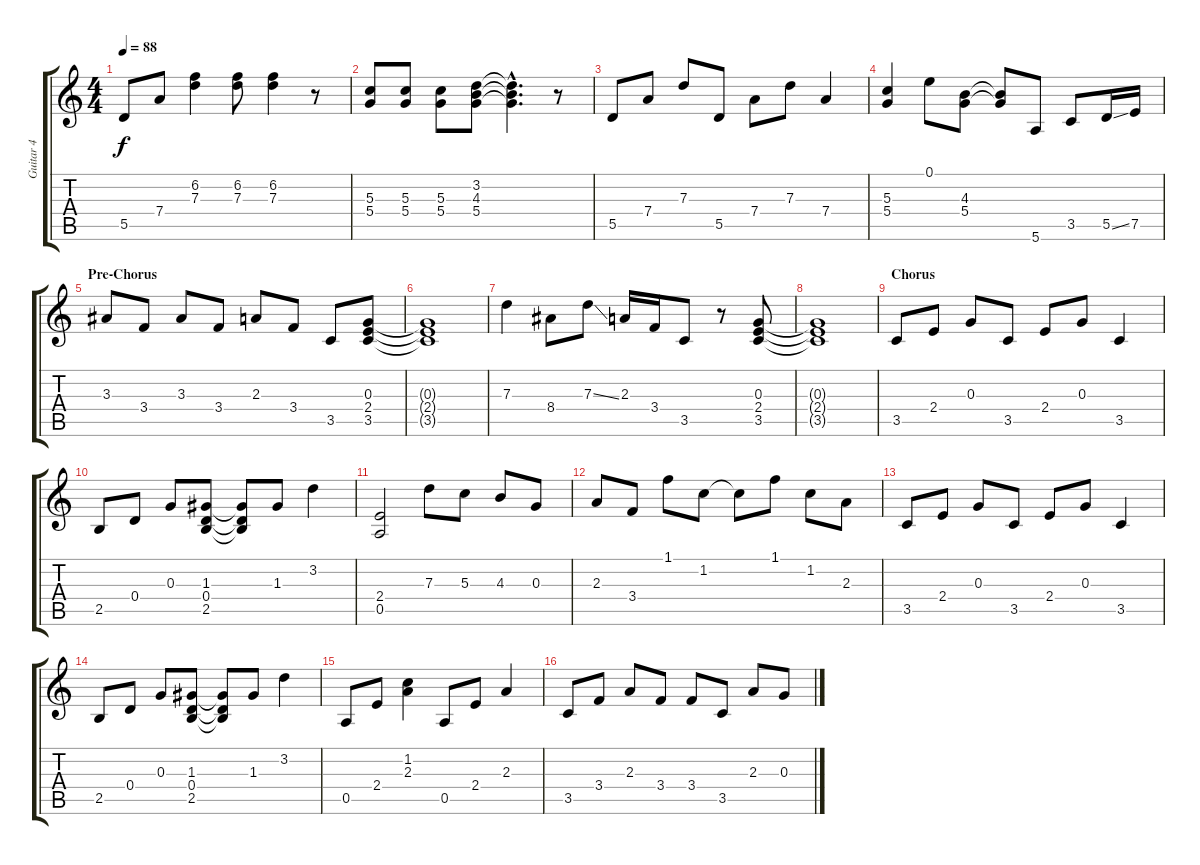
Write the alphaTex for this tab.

\track ("Guitar 4" "Guitar 4") {instrument acousticguitarnylon}
\staff {score tabs}
\tuning (E4 B3 G3 D3 A2 E2) {hide}
\ts (4 4)
\tempo 88
\clef g2
\ks c
5.5.8{dy f} 7.4.8 (6.2 7.3).4 (6.2 7.3).8 (6.2 7.3).4 r.8 |
(5.3 5.4).8 (5.3 5.4).8 (5.3 5.4).8 (3.2 4.3 5.4).8 (3.2{hac t} 4.3{hac t} 5.4{hac t}).4{d} r.8 |
5.5.8 7.4.8 7.3.8 5.5.8 7.4.8 7.3.8 7.4.4 |
(5.3 5.4).4 0.1.8 (4.3 5.4).8 (4.3{t} 5.4{t}).8 5.6.8 3.5.8 5.5{ss}.16 7.5.16 |
\section ("" "Pre-Chorus")
3.3.8 3.4.8 3.3.8 3.4.8 2.3.8 3.4.8 3.5.8 (0.3 2.4 3.5).8 |
(0.3{t} 2.4{t} 3.5{t}).1 |
7.3.4 8.4.8 7.3{ss}.8 2.3.16 3.4.16 3.5.8 r.8 (0.3 2.4 3.5).8 |
(0.3{t} 2.4{t} 3.5{t}).1 |
\section ("" "Chorus")
3.5.8 2.4.8 0.3.8 3.5.8 2.4.8 0.3.8 3.5.4 |
2.5.8 0.4.8 0.3.8 (1.3 0.4 2.5).8 (1.3{t} 0.4{t} 2.5{t}).8 1.3.8 3.2.4 |
(2.4 0.5).2 7.3.8 5.3.8 4.3.8 0.3.8 |
2.3.8 3.4.8 1.1.8 1.2.8 1.2{t}.8 1.1.8 1.2.8 2.3.8 |
3.5.8 2.4.8 0.3.8 3.5.8 2.4.8 0.3.8 3.5.4 |
2.5.8 0.4.8 0.3.8 (1.3 0.4 2.5).8 (1.3{t} 0.4{t} 2.5{t}).8 1.3.8 3.2.4 |
0.5.8 2.4.8 (1.2 2.3).4 0.5.8 2.4.8 2.3.4 |
3.5.8 3.4.8 2.3.8 3.4.8 3.4.8 3.5.8 2.3.8 0.3.8
